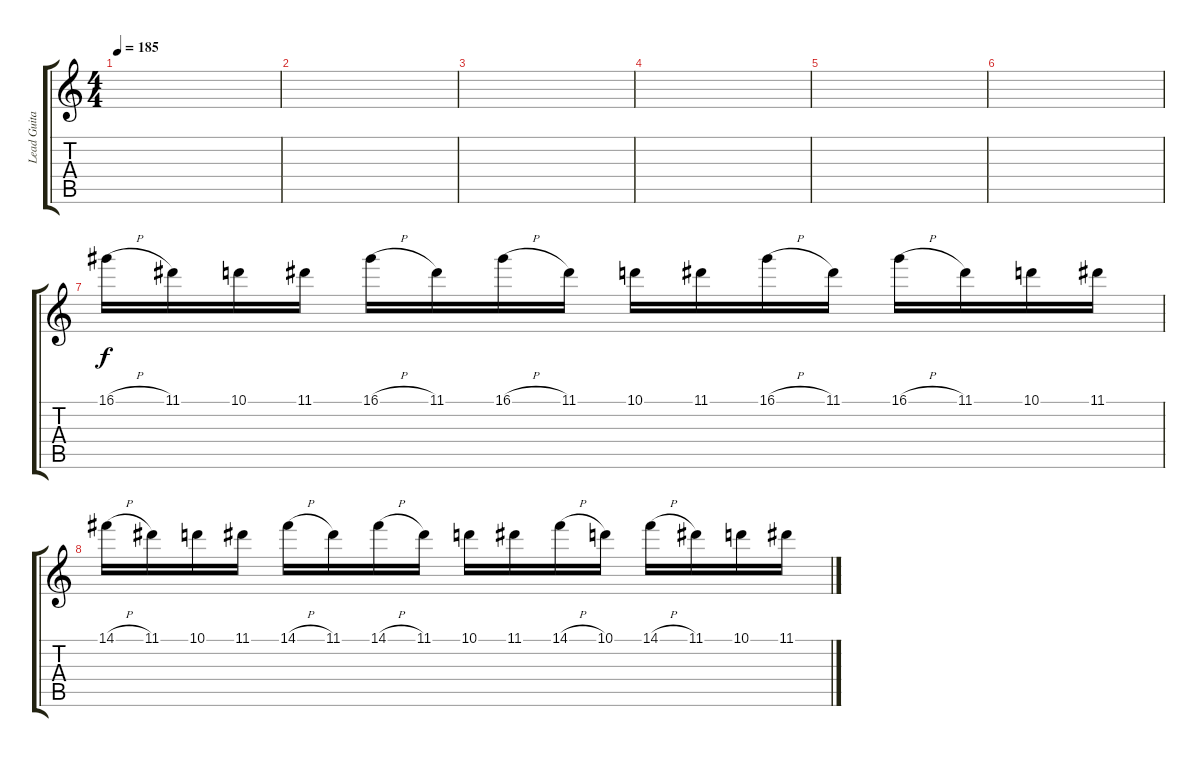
\track ("Lead Guitar, Enrik Garcia" "Lead Guita") {instrument distortionguitar}
\staff {score tabs}
\tuning (E4 B3 G3 D3 A2 D2) {hide}
\ts (4 4)
\tempo 185
\clef g2
\ks c
|
|
|
|
|
|
16.1{h}.16 11.1.16 10.1.16 11.1.16 16.1{h}.16 11.1.16 16.1{h}.16 11.1.16 10.1.16 11.1.16 16.1{h}.16 11.1.16 16.1{h}.16 11.1.16 10.1.16 11.1.16 |
14.1{h}.16 11.1.16 10.1.16 11.1.16 14.1{h}.16 11.1.16 14.1{h}.16 11.1.16 10.1.16 11.1.16 14.1{h}.16 10.1.16 14.1{h}.16 11.1.16 10.1.16 11.1.16
